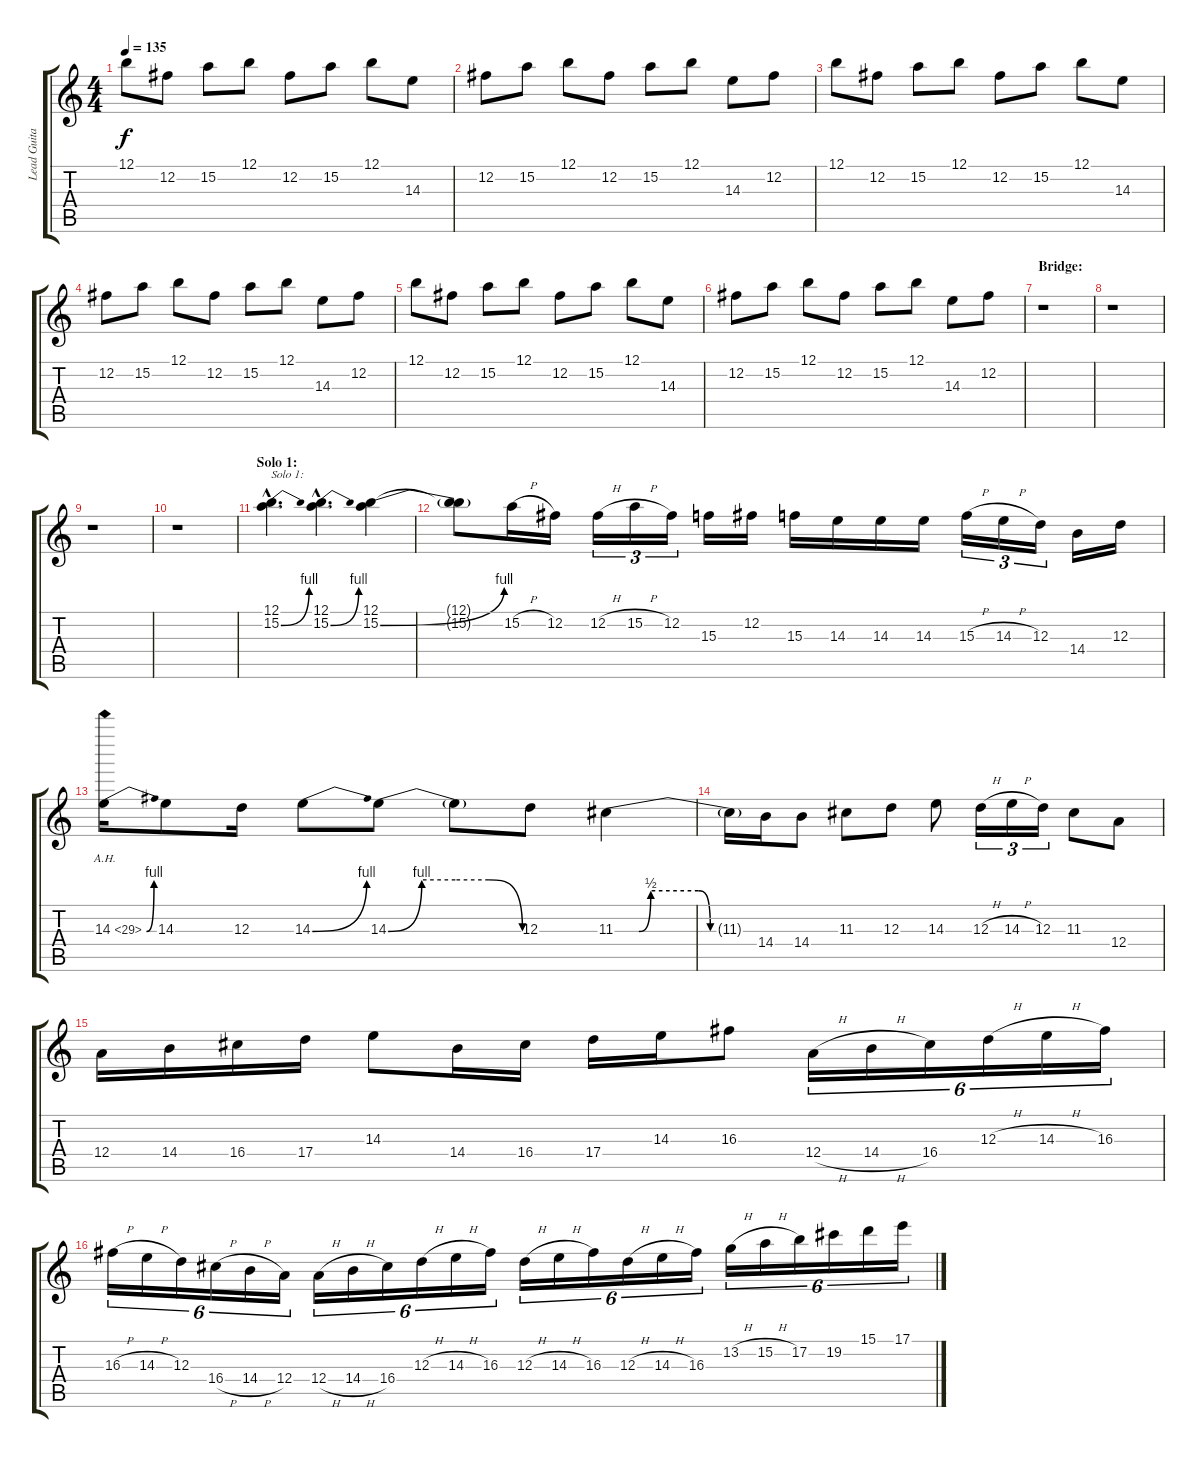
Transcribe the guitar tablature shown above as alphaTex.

\track ("Lead Guitar (Solo 1)" "Lead Guita") {instrument overdrivenguitar}
\staff {score tabs}
\tuning (B3 Gb3 D3 A2 E2 B1) {hide}
\ts (4 4)
\tempo 135
\clef g2
\ks c
12.1.8{dy f} 12.2.8 15.2.8 12.1.8 12.2.8 15.2.8 12.1.8 14.3.8 |
12.2.8 15.2.8 12.1.8 12.2.8 15.2.8 12.1.8 14.3.8 12.2.8 |
12.1.8 12.2.8 15.2.8 12.1.8 12.2.8 15.2.8 12.1.8 14.3.8 |
12.2.8 15.2.8 12.1.8 12.2.8 15.2.8 12.1.8 14.3.8 12.2.8 |
12.1.8 12.2.8 15.2.8 12.1.8 12.2.8 15.2.8 12.1.8 14.3.8 |
12.2.8 15.2.8 12.1.8 12.2.8 15.2.8 12.1.8 14.3.8 12.2.8 |
\section ("" "Bridge:")
r.1 |
r.1 |
r.1 |
r.1 |
\section ("" "Solo 1:")
(12.1{hac} 15.2{be (bend 0 0 60 4) hac}).4{d txt "Solo 1:"} (12.1{hac} 15.2{be (bend 0 0 60 4) hac}).4{d} (12.1 15.2{be (bend 0 0 60 4)}).4 |
(12.1{t} 15.2{t}).8 15.2{h}.16 12.2.16 12.2{h}.16{tu (3 2)} 15.2{h}.16{tu (3 2)} 12.2.16{tu (3 2)} 15.3.16 12.2.16 15.3.16 14.3.16 14.3.16 14.3.16 15.3{h}.16{tu (3 2)} 14.3{h}.16{tu (3 2)} 12.3.16{tu (3 2)} 14.4.16 12.3.16 |
14.3{be (bend 0 0 60 4) ah 15}.16 14.3.8 12.3.16 14.3{be (bend 0 0 60 4)}.8 14.3{be (custom 0 0 15 4 30 4 45 4 60 0)}.8 14.3{t}.8 12.3.8 11.3{be (custom 0 0 10 0 15 2 35 2 40 0 60 0)}.4 |
11.3{t}.16 14.4.16 14.4.8 11.3.8 12.3.8 14.3.8 12.3{h}.16{tu (3 2)} 14.3{h}.16{tu (3 2)} 12.3.16{tu (3 2)} 11.3.8 12.4.8 |
12.4.16 14.4.16 16.4.16 17.4.16 14.3.8 14.4.16 16.4.16 17.4.16 14.3.16 16.3.8 12.4{h}.16{tu (6 4)} 14.4{h}.16{tu (6 4)} 16.4.16{tu (6 4)} 12.3{h}.16{tu (6 4)} 14.3{h}.16{tu (6 4)} 16.3.16{tu (6 4)} |
16.3{h}.16{tu (6 4)} 14.3{h}.16{tu (6 4)} 12.3.16{tu (6 4)} 16.4{h}.16{tu (6 4)} 14.4{h}.16{tu (6 4)} 12.4.16{tu (6 4)} 12.4{h}.16{tu (6 4)} 14.4{h}.16{tu (6 4)} 16.4.16{tu (6 4)} 12.3{h}.16{tu (6 4)} 14.3{h}.16{tu (6 4)} 16.3.16{tu (6 4)} 12.3{h}.16{tu (6 4)} 14.3{h}.16{tu (6 4)} 16.3.16{tu (6 4)} 12.3{h}.16{tu (6 4)} 14.3{h}.16{tu (6 4)} 16.3.16{tu (6 4)} 13.2{h}.16{tu (6 4)} 15.2{h}.16{tu (6 4)} 17.2.16{tu (6 4)} 19.2.16{tu (6 4)} 15.1.16{tu (6 4)} 17.1.16{tu (6 4)}
